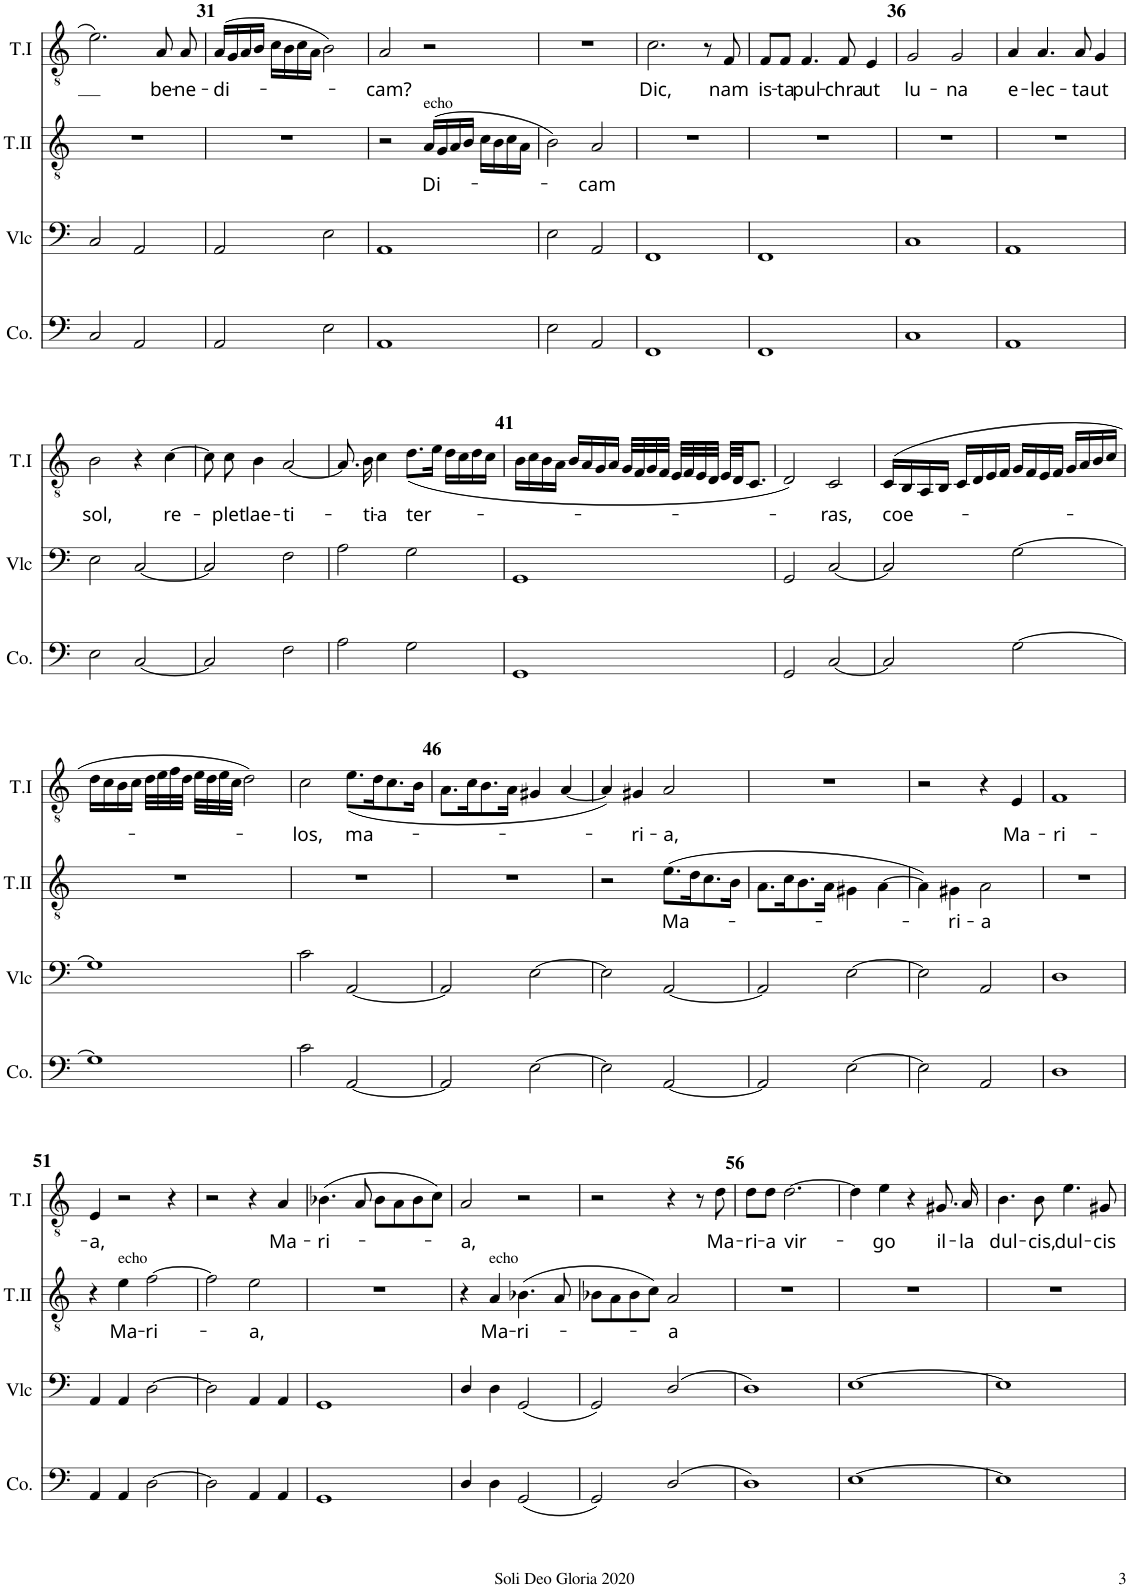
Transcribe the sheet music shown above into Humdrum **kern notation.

**kern	**kern	**kern	**text	**kern	**text
*part4	*part3	*part2	*part2	*part1	*part1
*staff4	*staff3	*staff2	*staff2	*staff1	*staff1
*I"Continuo	*I"Violoncelle	*I"Tenor II	*	*I"Tenor I	*
*I'Co.	*I'Vlc	*I'T.II	*	*I'T.I	*
!!LO:PB:g=z
*clefF4	*clefF4	*clefGv2	*	*clefGv2	*
*	*	*Trd7c12	*	*Trd7c12	*
*k[]	*k[]	*k[]	*	*k[]	*
*M4/4	*M4/4	*M4/4	*	*M4/4	*
*met(c)	*met(c)	*met(c)	*	*met(c)	*
=30	=30	=30	=30	=30	=30
2C/	2C/	1r	.	2.e\	.
2AA/	2AA/	.	.	.	.
!	!	!	!	!	!LO:LY:b
.	.	.	.	8A/	be-
!	!	!	!	!	!LO:LY:b
.	.	.	.	8A/	-ne-
=31	=31	=31	=31	=31	=31
!	!	!	!	!	!LO:LY:b
2AA/	2AA/	1r	.	(16A/LL	-di-
.	.	.	.	16G/	.
.	.	.	.	16A/	.
.	.	.	.	16B/JJ	.
.	.	.	.	16c\LL	.
.	.	.	.	16B\	.
.	.	.	.	16c\	.
.	.	.	.	16A\JJ	.
2E\	2E\	.	.	2B\)	.
=32	=32	=32	=32	=32	=32
!	!	!	!	!	!LO:LY:b
1AA	1AA	2r	.	2A/	-cam?
!	!	!LO:TX:a:t=echo	!	!	!
!	!	!	!LO:LY:b	!	!
.	.	(16A/LL	Di-	2r	.
.	.	16G/	.	.	.
.	.	16A/	.	.	.
.	.	16B/JJ	.	.	.
.	.	16c\LL	.	.	.
.	.	16B\	.	.	.
.	.	16c\	.	.	.
.	.	16A\JJ	.	.	.
=33	=33	=33	=33	=33	=33
2E\	2E\	2B\)	.	1r	.
!	!	!	!LO:LY:b	!	!
2AA/	2AA/	2A/	-cam	.	.
=34	=34	=34	=34	=34	=34
!	!	!	!	!	!LO:LY:b
1FF	1FF	1r	.	2.c\	Dic,
.	.	.	.	8r	.
!	!	!	!	!	!LO:LY:b
.	.	.	.	8F/	nam
=35	=35	=35	=35	=35	=35
!	!	!	!	!	!LO:LY:b
1FF	1FF	1r	.	8F/L	is-
!	!	!	!	!	!LO:LY:b
.	.	.	.	8F/J	-ta
!	!	!	!	!	!LO:LY:b
.	.	.	.	4.F/	pul-
!	!	!	!	!	!LO:LY:b
.	.	.	.	8F/	-chra
!	!	!	!	!	!LO:LY:b
.	.	.	.	4E/	ut
=36	=36	=36	=36	=36	=36
!	!	!	!	!	!LO:LY:b
1C	1C	1r	.	2G/	lu-
!	!	!	!	!	!LO:LY:b
.	.	.	.	2G/	-na
=37	=37	=37	=37	=37	=37
!	!	!	!	!	!LO:LY:b
1AA	1AA	1r	.	4A/	e-
!	!	!	!	!	!LO:LY:b
.	.	.	.	4.A/	-lec-
!	!	!	!	!	!LO:LY:b
.	.	.	.	8A/	-ta
!	!	!	!	!	!LO:LY:b
.	.	.	.	4G/	ut
!!LO:LB:g=z
=38	=38	=38	=38	=38	=38
!	!	!	!	!	!LO:LY:b
2E\	2E\	1r	.	2B\	sol,
[<2C/	[<2C/	.	.	4r	.
!	!	!	!	!	!LO:LY:b
.	.	.	.	[>4c\	re-
=39	=39	=39	=39	=39	=39
2C/]	2C/]	1r	.	8c\]	.
!	!	!	!	!	!LO:LY:b
.	.	.	.	8c\	-plet
!	!	!	!	!	!LO:LY:b
.	.	.	.	4B\	lae-
!	!	!	!	!	!LO:LY:b
2F\	2F\	.	.	[<2A/	-ti-
=40	=40	=40	=40	=40	=40
2A\	2A\	1r	.	8.A/]	.
!	!	!	!	!	!LO:LY:b
.	.	.	.	16B\	-ti-
!	!	!	!	!	!LO:LY:b
.	.	.	.	4c\	-a
!	!	!	!	!	!LO:LY:b
2G\	2G\	.	.	(<8.d\L	ter-
.	.	.	.	16e\Jk	.
.	.	.	.	16d\LL	.
.	.	.	.	16c\	.
.	.	.	.	16d\	.
.	.	.	.	16c\JJ	.
=41	=41	=41	=41	=41	=41
1GG	1GG	1r	.	16B\LL	.
.	.	.	.	16c\	.
.	.	.	.	16B\	.
.	.	.	.	16A\JJ	.
.	.	.	.	16B/LL	.
.	.	.	.	16A/	.
.	.	.	.	16G/	.
.	.	.	.	16A/JJ	.
.	.	.	.	32G/LLL	.
.	.	.	.	32F/	.
.	.	.	.	32G/	.
.	.	.	.	32F/JJJ	.
.	.	.	.	32E/LLL	.
.	.	.	.	32F/	.
.	.	.	.	32E/	.
.	.	.	.	32D/JJJ	.
.	.	.	.	32E/LLL	.
.	.	.	.	32D/JJ	.
.	.	.	.	8.C/J	.
=42	=42	=42	=42	=42	=42
2GG/	2GG/	1r	.	2D/)	.
!	!	!	!	!	!LO:LY:b
[<2C/	[<2C/	.	.	2C/	-ras,
=43	=43	=43	=43	=43	=43
!	!	!	!	!	!LO:LY:b
2C/]	2C/]	1r	.	(16C/LL	coe-
.	.	.	.	16BB/	.
.	.	.	.	16AA/	.
.	.	.	.	16BB/JJ	.
.	.	.	.	16C/LL	.
.	.	.	.	16D/	.
.	.	.	.	16E/	.
.	.	.	.	16F/JJ	.
[2G\	[2G\	.	.	16G/LL	.
.	.	.	.	16F/	.
.	.	.	.	16E/	.
.	.	.	.	16F/JJ	.
.	.	.	.	16G/LL	.
.	.	.	.	16A/	.
.	.	.	.	16B/	.
.	.	.	.	16c/JJ	.
!!LO:LB:g=z
=44	=44	=44	=44	=44	=44
1G]	1G]	1r	.	16d\LL	.
.	.	.	.	16c\	.
.	.	.	.	16B\	.
.	.	.	.	16c\JJ	.
.	.	.	.	32d\LLL	.
.	.	.	.	32e\	.
.	.	.	.	32f\	.
.	.	.	.	32d\JJJ	.
.	.	.	.	32e\LLL	.
.	.	.	.	32d\	.
.	.	.	.	32e\	.
.	.	.	.	32c\JJJ	.
.	.	.	.	2d\)	.
=45	=45	=45	=45	=45	=45
!	!	!	!	!	!LO:LY:b
2c\	2c\	1r	.	2c\	-los,
!	!	!	!	!	!LO:LY:b
[2AA/	[2AA/	.	.	(<8.e\L	ma-
.	.	.	.	16d\K	.
.	.	.	.	8.c\	.
.	.	.	.	16B\Jk	.
=46	=46	=46	=46	=46	=46
2AA/]	2AA/]	1r	.	8.A\L	.
.	.	.	.	16c\K	.
.	.	.	.	8.B\	.
.	.	.	.	16A\Jk	.
[>2E\	[>2E\	.	.	4G#X/	.
.	.	.	.	[<4A/	.
=47	=47	=47	=47	=47	=47
2E\]	2E\]	2r	.	4A/])	.
!	!	!	!	!	!LO:LY:b
.	.	.	.	4G#X/	-ri-
!	!	!	!LO:LY:b	!	!LO:LY:b
[2AA/	[2AA/	(8.e\L	Ma-	2A/	-a,
.	.	16d\K	.	.	.
.	.	8.c\	.	.	.
.	.	16B\Jk	.	.	.
=48	=48	=48	=48	=48	=48
2AA/]	2AA/]	8.A\L	.	1r	.
.	.	16c\K	.	.	.
.	.	8.B\	.	.	.
.	.	16A\Jk	.	.	.
[>2E\	[>2E\	4G#X\	.	.	.
.	.	[>4A\	.	.	.
=49	=49	=49	=49	=49	=49
2E\]	2E\]	4A\])	.	2r	.
!	!	!	!LO:LY:b	!	!
.	.	4G#X\	-ri-	.	.
!	!	!	!LO:LY:b	!	!
2AA/	2AA/	2A\	-a	4r	.
!	!	!	!	!	!LO:LY:b
.	.	.	.	4E/	Ma-
=50	=50	=50	=50	=50	=50
!	!	!	!	!	!LO:LY:b
1D	1D	1r	.	1F	-ri-
!!LO:LB:g=z
=51	=51	=51	=51	=51	=51
!	!	!	!	!	!LO:LY:b
4AA/	4AA/	4r	.	4E/	-a,
!	!	!LO:TX:a:t=echo	!	!	!
!	!	!	!LO:LY:b	!	!
4AA/	4AA/	4e\	Ma-	2r	.
!	!	!	!LO:LY:b	!	!
[2D\	[2D\	[2f\	-ri-	.	.
.	.	.	.	4r	.
=52	=52	=52	=52	=52	=52
2D\]	2D\]	2f\]	.	2r	.
!	!	!	!LO:LY:b	!	!
4AA/	4AA/	2e\	-a,	4r	.
!	!	!	!	!	!LO:LY:b
4AA/	4AA/	.	.	4A/	Ma-
=53	=53	=53	=53	=53	=53
!	!	!	!	!	!LO:LY:b
1GG	1GG	1r	.	(4.B-X\	-ri-
.	.	.	.	8A/	.
.	.	.	.	8B-\L	.
.	.	.	.	8A\	.
.	.	.	.	8B-\	.
.	.	.	.	8c\J)	.
=54	=54	=54	=54	=54	=54
!	!	!	!	!	!LO:LY:b
4D/	4D/	4r	.	2A/	-a,
!	!	!LO:TX:a:t=echo	!	!	!
!	!	!	!LO:LY:b	!	!
4D\	4D\	4A/	Ma-	.	.
!	!	!	!LO:LY:b	!	!
(2GG/	(2GG/	(4.B-X\	-ri-	2r	.
.	.	8A/	.	.	.
=55	=55	=55	=55	=55	=55
2GG/)	2GG/)	8B-X\L	.	2r	.
.	.	8A\	.	.	.
.	.	8B-\	.	.	.
.	.	8c\J)	.	.	.
!	!	!	!LO:LY:b	!	!
(2D/	(2D/	2A/	-a	4r	.
.	.	.	.	8r	.
!	!	!	!	!	!LO:LY:b
.	.	.	.	8d\	Ma-
=56	=56	=56	=56	=56	=56
!	!	!	!	!	!LO:LY:b
1D)	1D)	1r	.	8d\L	-ri-
!	!	!	!	!	!LO:LY:b
.	.	.	.	8d\J	-a
!	!	!	!	!	!LO:LY:b
.	.	.	.	[>2.d\	vir-
=57	=57	=57	=57	=57	=57
[1E	[1E	1r	.	4d\]	.
!	!	!	!	!	!LO:LY:b
.	.	.	.	4e\	-go
.	.	.	.	4r	.
!	!	!	!	!	!LO:LY:b
.	.	.	.	8.G#X/	il-
!	!	!	!	!	!LO:LY:b
.	.	.	.	16A/	-la
=58	=58	=58	=58	=58	=58
!	!	!	!	!	!LO:LY:b
1E]	1E]	1r	.	4.B\	dul-
!	!	!	!	!	!LO:LY:b
.	.	.	.	8B\	-cis,
!	!	!	!	!	!LO:LY:b
.	.	.	.	4.e\	dul-
!	!	!	!	!	!LO:LY:b
.	.	.	.	8G#X/	-cis
=	=	=	=	=	=
*-	*-	*-	*-	*-	*-
